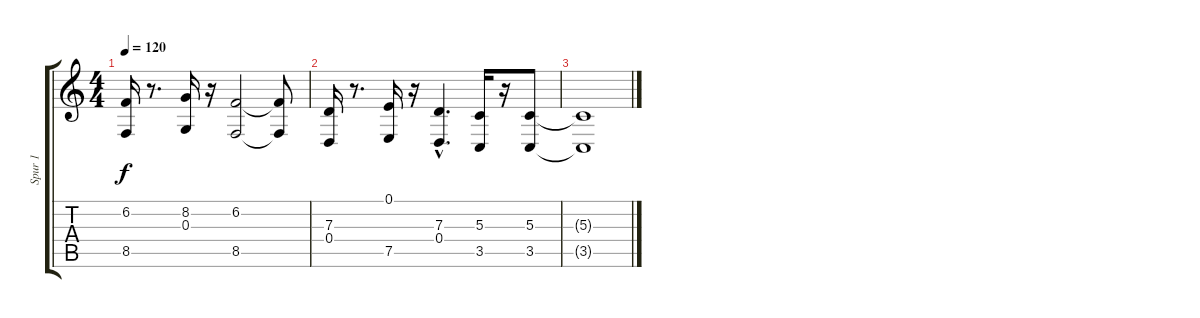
\track ("Spur 1" "Spur 1") {instrument percussiveorgan}
\staff {score tabs}
\tuning (E4 B3 G3 D3 A2 E2) {hide}
\ts (4 4)
\tempo 120
\clef g2
\ks c
(6.2 8.5).16{dy f} r.8{d} (8.2 0.3).16 r.16 (6.2 8.5).2 (6.2{t} 8.5{t}).8 |
(7.3 0.4).16 r.8{d} (0.1 7.5).16 r.16 (7.3{hac} 0.4{hac}).4{d} (5.3 3.5).16 r.16 (5.3 3.5).8 |
(5.3{t} 3.5{t}).1
